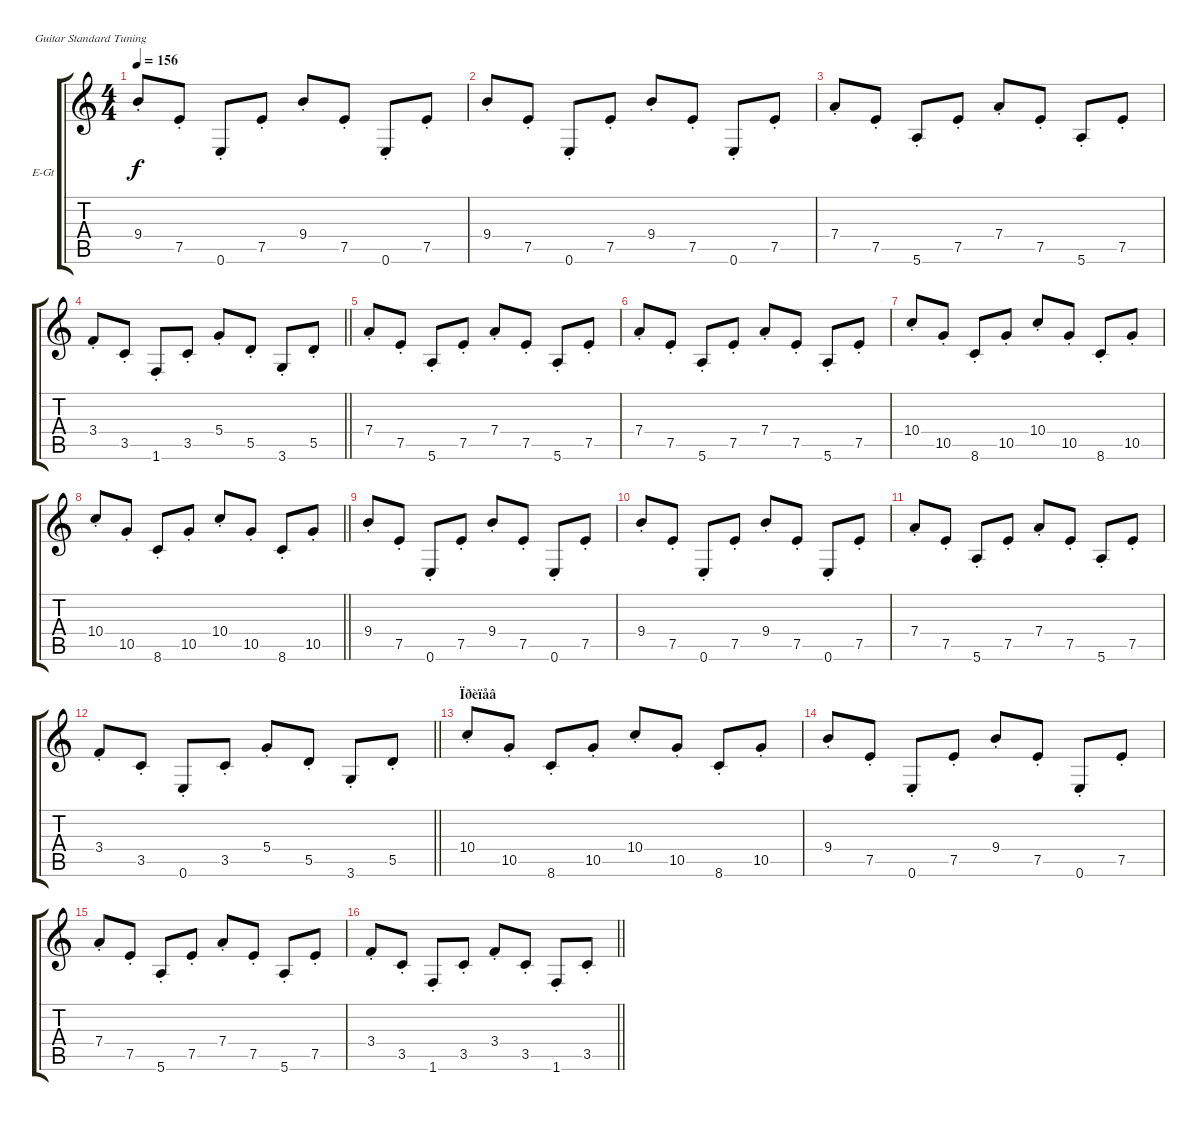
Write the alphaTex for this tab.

\bracketExtendMode groupsimilarinstruments
\firstSystemTrackNameOrientation horizontal
\otherSystemsTrackNameOrientation horizontal
\track ("Ãèòàðà III" "E-Gt") {instrument electricguitarclean}
\staff {score tabs}
\tuning (E4 B3 G3 D3 A2 E2)
\ts (4 4)
\tempo 156
\clef g2
\ks c
9.4{st}.8{dy f} 7.5{st}.8 0.6{st}.8 7.5{st}.8 9.4{st}.8 7.5{st}.8 0.6{st}.8 7.5{st}.8 |
9.4{st}.8 7.5{st}.8 0.6{st}.8 7.5{st}.8 9.4{st}.8 7.5{st}.8 0.6{st}.8 7.5{st}.8 |
7.4{st}.8 7.5{st}.8 5.6{st}.8 7.5{st}.8 7.4{st}.8 7.5{st}.8 5.6{st}.8 7.5{st}.8 |
\barLineRight lightlight
3.4{st}.8 3.5{st}.8 1.6{st}.8 3.5{st}.8 5.4{st}.8 5.5{st}.8 3.6{st}.8 5.5{st}.8 |
7.4{st}.8 7.5{st}.8 5.6{st}.8 7.5{st}.8 7.4{st}.8 7.5{st}.8 5.6{st}.8 7.5{st}.8 |
7.4{st}.8 7.5{st}.8 5.6{st}.8 7.5{st}.8 7.4{st}.8 7.5{st}.8 5.6{st}.8 7.5{st}.8 |
10.4{st}.8 10.5{st}.8 8.6{st}.8 10.5{st}.8 10.4{st}.8 10.5{st}.8 8.6{st}.8 10.5{st}.8 |
\barLineRight lightlight
10.4{st}.8 10.5{st}.8 8.6{st}.8 10.5{st}.8 10.4{st}.8 10.5{st}.8 8.6{st}.8 10.5{st}.8 |
9.4{st}.8 7.5{st}.8 0.6{st}.8 7.5{st}.8 9.4{st}.8 7.5{st}.8 0.6{st}.8 7.5{st}.8 |
9.4{st}.8 7.5{st}.8 0.6{st}.8 7.5{st}.8 9.4{st}.8 7.5{st}.8 0.6{st}.8 7.5{st}.8 |
7.4{st}.8 7.5{st}.8 5.6{st}.8 7.5{st}.8 7.4{st}.8 7.5{st}.8 5.6{st}.8 7.5{st}.8 |
\barLineRight lightlight
3.4{st}.8 3.5{st}.8 0.6{st}.8 3.5{st}.8 5.4{st}.8 5.5{st}.8 3.6{st}.8 5.5{st}.8 |
\section ("" "Ïðèïåâ")
10.4{st}.8 10.5{st}.8 8.6{st}.8 10.5{st}.8 10.4{st}.8 10.5{st}.8 8.6{st}.8 10.5{st}.8 |
9.4{st}.8 7.5{st}.8 0.6{st}.8 7.5{st}.8 9.4{st}.8 7.5{st}.8 0.6{st}.8 7.5{st}.8 |
7.4{st}.8 7.5{st}.8 5.6{st}.8 7.5{st}.8 7.4{st}.8 7.5{st}.8 5.6{st}.8 7.5{st}.8 |
\barLineRight lightlight
3.4{st}.8 3.5{st}.8 1.6{st}.8 3.5{st}.8 3.4{st}.8 3.5{st}.8 1.6{st}.8 3.5{st}.8
